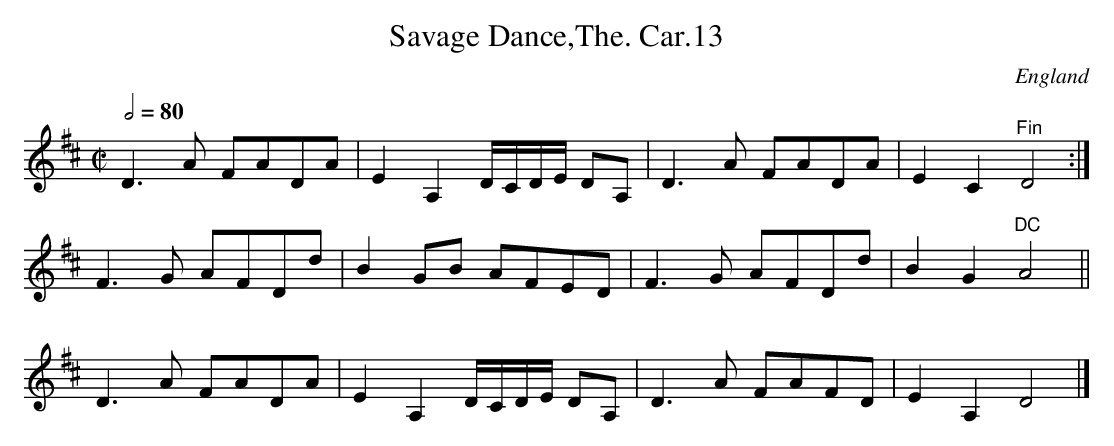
X:1
T:Savage Dance,The. Car.13
M:C|
L:1/8
Q:1/2=80
O:England
K:D major
D3A FADA|E2A,2 D/C/D/E/ DA,|D3A FADA|E2C2 "^Fin"D4:|!
F3G AFDd|B2GB AFED|F3G AFDd|B2G2 "^DC"A4||!
D3A FADA|E2A,2 D/C/D/E/ DA,|D3A FAFD|E2A,2 D4|]
